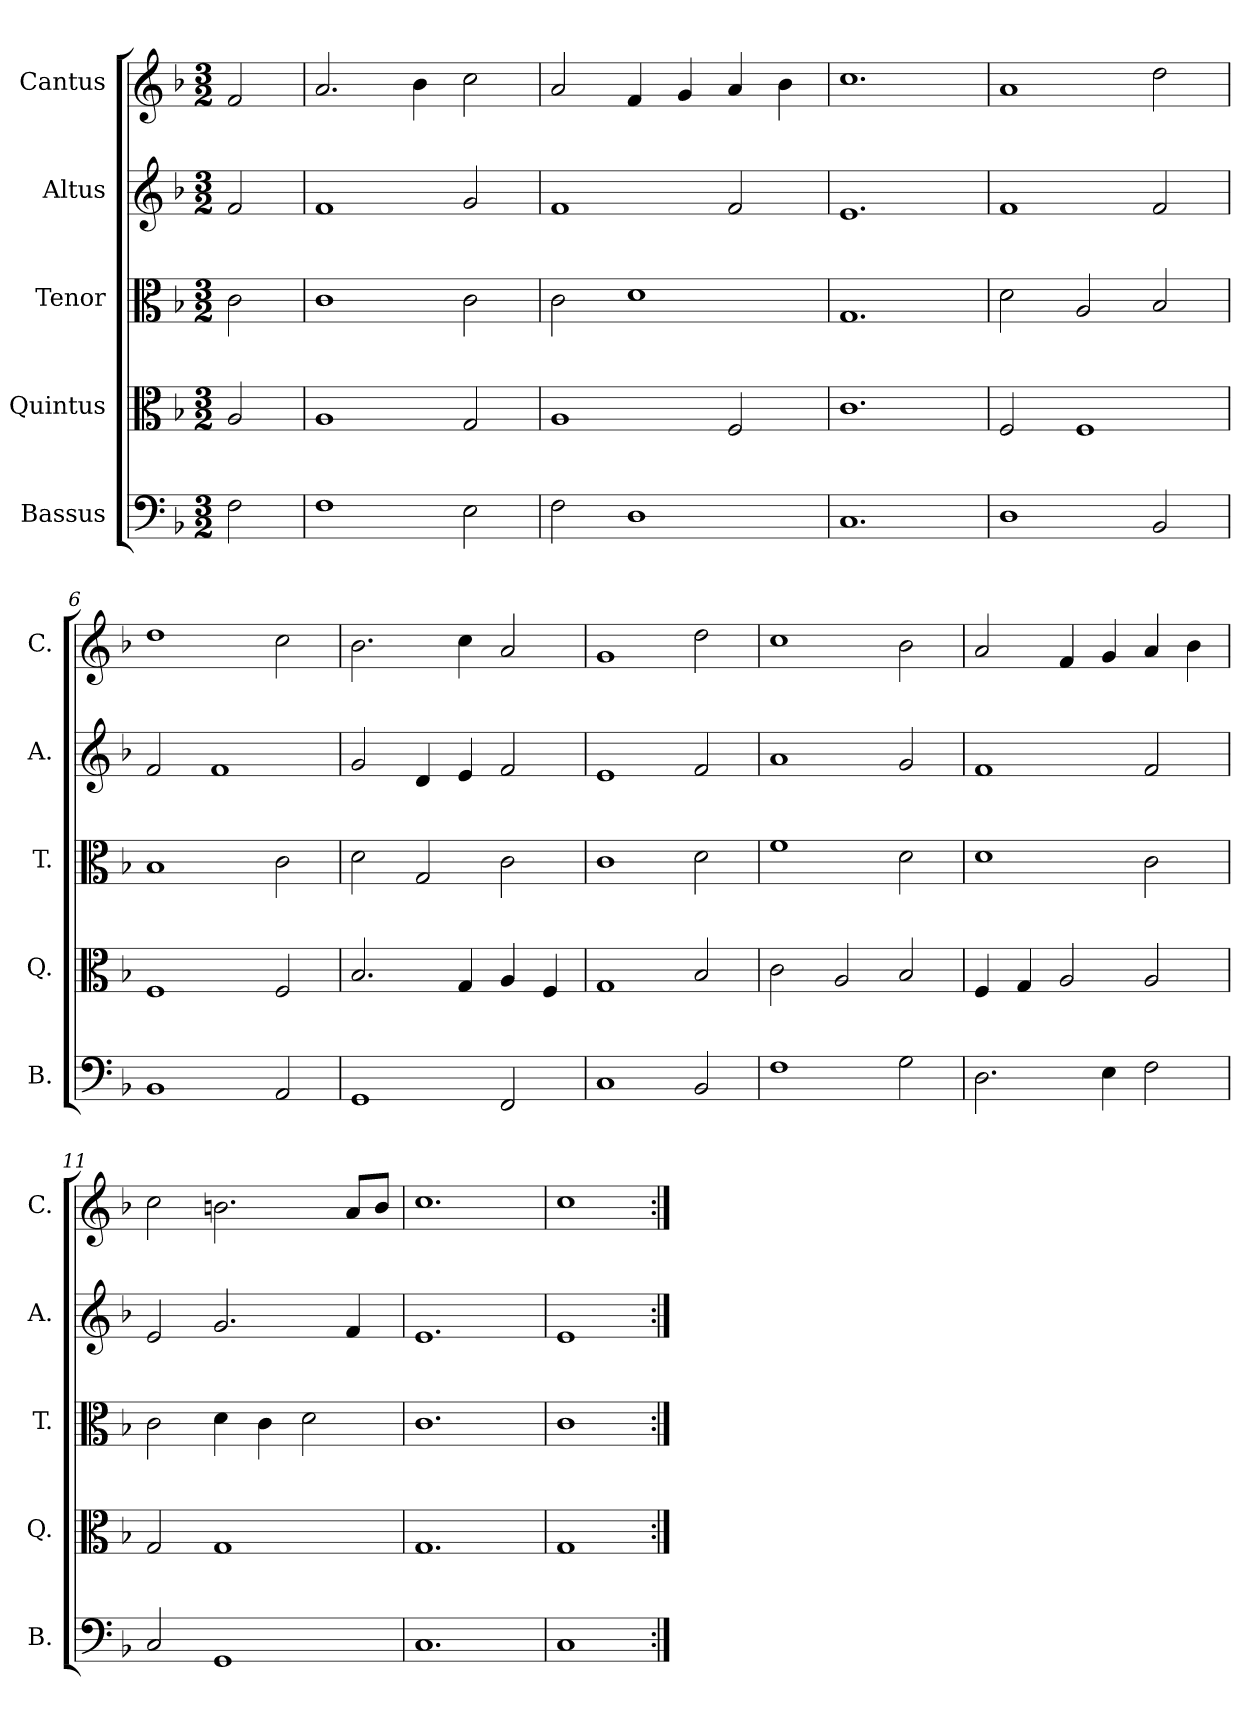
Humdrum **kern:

**kern	**kern	**kern	**kern	**kern
*part5	*part4	*part3	*part2	*part1
*staff5	*staff4	*staff3	*staff2	*staff1
*I"Bassus	*I"Quintus	*I"Tenor	*I"Altus	*I"Cantus
*I'B.	*I'Q.	*I'T.	*I'A.	*I'C.
*clefF4	*clefC3	*clefC3	*clefG2	*clefG2
*k[b-]	*k[b-]	*k[b-]	*k[b-]	*k[b-]
*F:	*F:	*F:	*F:	*F:
*M3/2	*M3/2	*M3/2	*M3/2	*M3/2
=1	=1	=1	=1	=1
2F\	2A/	2c\	2f/	2f/
=2	=2	=2	=2	=2
1F\	1A/	1c\	1f/	2.a/
.	.	.	.	4b-\
2E\	2G/	2c\	2g/	2cc\
=3	=3	=3	=3	=3
2F\	1A/	2c\	1f/	2a/
1D\	.	1d\	.	4f/
.	.	.	.	4g/
.	2F/	.	2f/	4a/
.	.	.	.	4b-\
=4	=4	=4	=4	=4
1.C/	1.c\	1.G/	1.e/	1.cc\
=5	=5	=5	=5	=5
1D\	2F/	2d\	1f/	1a/
.	1F/	2A/	.	.
2BB-/	.	2B-/	2f/	2dd\
=6	=6	=6	=6	=6
1BB-/	1F/	1B-/	2f/	1dd\
.	.	.	1f/	.
2AA/	2F/	2c\	.	2cc\
=7	=7	=7	=7	=7
1GG/	2.B-/	2d\	2g/	2.b-\
.	.	2G/	4d/	.
.	4G/	.	4e/	4cc\
2FF/	4A/	2c\	2f/	2a/
.	4F/	.	.	.
=8	=8	=8	=8	=8
1C/	1G/	1c\	1e/	1g/
2BB-/	2B-/	2d\	2f/	2dd\
=9	=9	=9	=9	=9
1F\	2c\	1f\	1a/	1cc\
.	2A/	.	.	.
2G\	2B-/	2d\	2g/	2b-\
=10	=10	=10	=10	=10
2.D\	4F/	1d\	1f/	2a/
.	4G/	.	.	.
.	2A/	.	.	4f/
4E\	.	.	.	4g/
2F\	2A/	2c\	2f/	4a/
.	.	.	.	4b-\
=11	=11	=11	=11	=11
2C/	2G/	2c\	2e/	2cc\
1GG/	1G/	4d\	2.g/	2.bn\
.	.	4c\	.	.
.	.	2d\	.	.
.	.	.	4f/	8a/L
.	.	.	.	8b/J
=12	=12	=12	=12	=12
1.C/	1.G/	1.c\	1.e/	1.cc\
=13	=13	=13	=13	=13
1C/	1G/	1c\	1e/	1cc\
=:|!	=:|!	=:|!	=:|!	=:|!
*-	*-	*-	*-	*-
